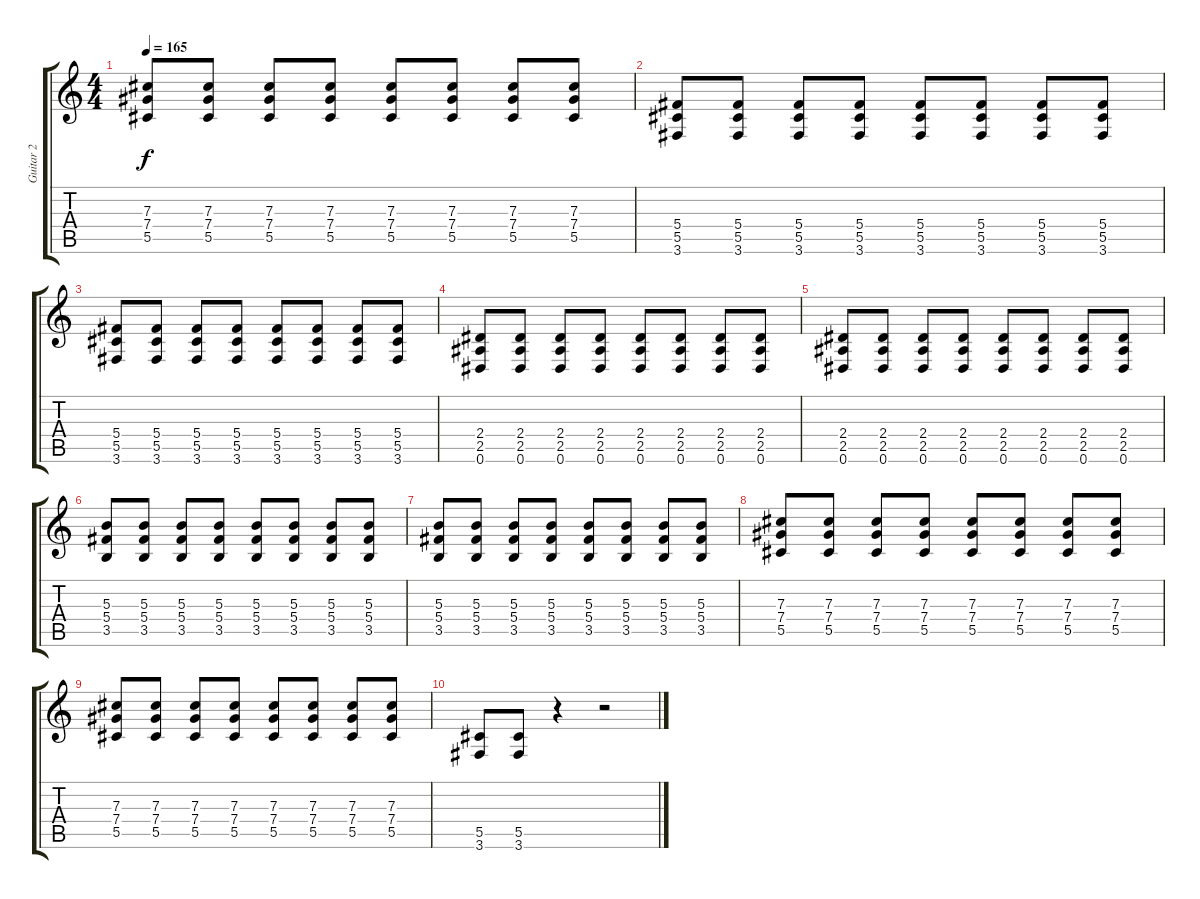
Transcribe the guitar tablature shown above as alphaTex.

\track ("Guitar 2" "Guitar 2") {instrument overdrivenguitar}
\staff {score tabs}
\tuning (Eb4 Bb3 Gb3 Db3 Ab2 Eb2) {hide}
\ts (4 4)
\tempo 165
\clef g2
\ks c
(7.3 7.4 5.5).8{dy f} (7.3 7.4 5.5).8 (7.3 7.4 5.5).8 (7.3 7.4 5.5).8 (7.3 7.4 5.5).8 (7.3 7.4 5.5).8 (7.3 7.4 5.5).8 (7.3 7.4 5.5).8 |
(5.4 5.5 3.6).8 (5.4 5.5 3.6).8 (5.4 5.5 3.6).8 (5.4 5.5 3.6).8 (5.4 5.5 3.6).8 (5.4 5.5 3.6).8 (5.4 5.5 3.6).8 (5.4 5.5 3.6).8 |
(5.4 5.5 3.6).8 (5.4 5.5 3.6).8 (5.4 5.5 3.6).8 (5.4 5.5 3.6).8 (5.4 5.5 3.6).8 (5.4 5.5 3.6).8 (5.4 5.5 3.6).8 (5.4 5.5 3.6).8 |
(2.4 2.5 0.6).8 (2.4 2.5 0.6).8 (2.4 2.5 0.6).8 (2.4 2.5 0.6).8 (2.4 2.5 0.6).8 (2.4 2.5 0.6).8 (2.4 2.5 0.6).8 (2.4 2.5 0.6).8 |
(2.4 2.5 0.6).8 (2.4 2.5 0.6).8 (2.4 2.5 0.6).8 (2.4 2.5 0.6).8 (2.4 2.5 0.6).8 (2.4 2.5 0.6).8 (2.4 2.5 0.6).8 (2.4 2.5 0.6).8 |
(5.3 5.4 3.5).8 (5.3 5.4 3.5).8 (5.3 5.4 3.5).8 (5.3 5.4 3.5).8 (5.3 5.4 3.5).8 (5.3 5.4 3.5).8 (5.3 5.4 3.5).8 (5.3 5.4 3.5).8 |
(5.3 5.4 3.5).8 (5.3 5.4 3.5).8 (5.3 5.4 3.5).8 (5.3 5.4 3.5).8 (5.3 5.4 3.5).8 (5.3 5.4 3.5).8 (5.3 5.4 3.5).8 (5.3 5.4 3.5).8 |
(7.3 7.4 5.5).8 (7.3 7.4 5.5).8 (7.3 7.4 5.5).8 (7.3 7.4 5.5).8 (7.3 7.4 5.5).8 (7.3 7.4 5.5).8 (7.3 7.4 5.5).8 (7.3 7.4 5.5).8 |
(7.3 7.4 5.5).8 (7.3 7.4 5.5).8 (7.3 7.4 5.5).8 (7.3 7.4 5.5).8 (7.3 7.4 5.5).8 (7.3 7.4 5.5).8 (7.3 7.4 5.5).8 (7.3 7.4 5.5).8 |
(5.5 3.6).8 (5.5 3.6).8 r.4 r.2
